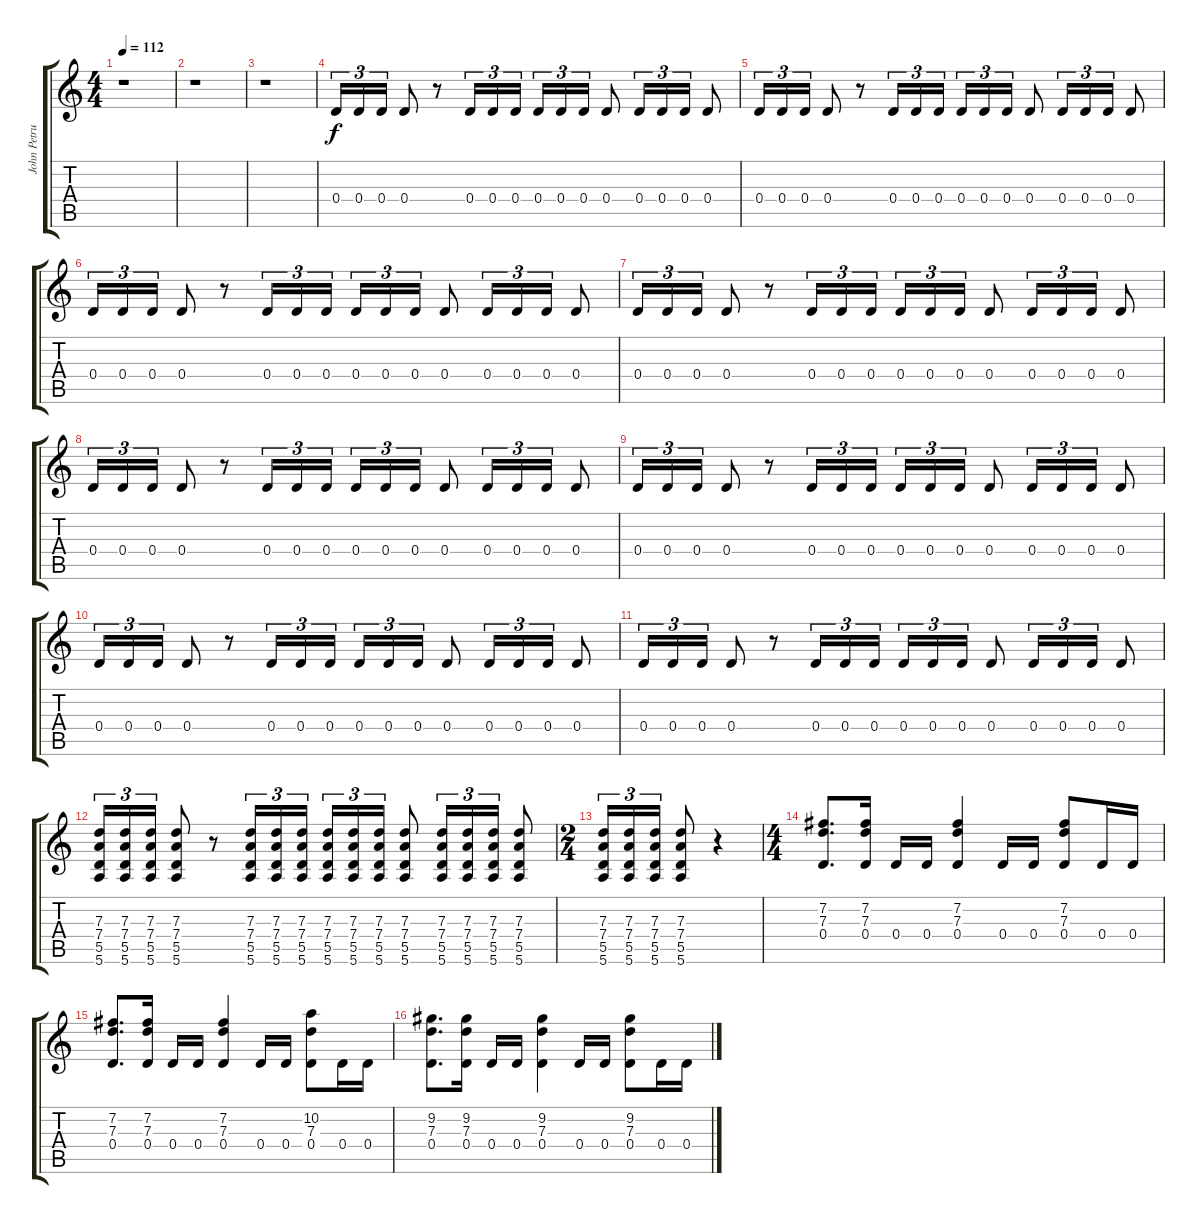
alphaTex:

\track ("John Petrucci" "John Petru") {instrument distortionguitar}
\staff {score tabs}
\tuning (E4 B3 G3 D3 A2 E2) {hide}
\ts (4 4)
\tempo 112
\clef g2
\ks c
r.1{dy f instrument distortionguitar} |
r.1 |
r.1 |
0.4.16{tu (3 2)} 0.4.16{tu (3 2)} 0.4.16{tu (3 2)} 0.4.8 r.8 0.4.16{tu (3 2)} 0.4.16{tu (3 2)} 0.4.16{tu (3 2)} 0.4.16{tu (3 2)} 0.4.16{tu (3 2)} 0.4.16{tu (3 2)} 0.4.8 0.4.16{tu (3 2)} 0.4.16{tu (3 2)} 0.4.16{tu (3 2)} 0.4.8 |
0.4.16{tu (3 2)} 0.4.16{tu (3 2)} 0.4.16{tu (3 2)} 0.4.8 r.8 0.4.16{tu (3 2)} 0.4.16{tu (3 2)} 0.4.16{tu (3 2)} 0.4.16{tu (3 2)} 0.4.16{tu (3 2)} 0.4.16{tu (3 2)} 0.4.8 0.4.16{tu (3 2)} 0.4.16{tu (3 2)} 0.4.16{tu (3 2)} 0.4.8 |
0.4.16{tu (3 2)} 0.4.16{tu (3 2)} 0.4.16{tu (3 2)} 0.4.8 r.8 0.4.16{tu (3 2)} 0.4.16{tu (3 2)} 0.4.16{tu (3 2)} 0.4.16{tu (3 2)} 0.4.16{tu (3 2)} 0.4.16{tu (3 2)} 0.4.8 0.4.16{tu (3 2)} 0.4.16{tu (3 2)} 0.4.16{tu (3 2)} 0.4.8 |
0.4.16{tu (3 2)} 0.4.16{tu (3 2)} 0.4.16{tu (3 2)} 0.4.8 r.8 0.4.16{tu (3 2)} 0.4.16{tu (3 2)} 0.4.16{tu (3 2)} 0.4.16{tu (3 2)} 0.4.16{tu (3 2)} 0.4.16{tu (3 2)} 0.4.8 0.4.16{tu (3 2)} 0.4.16{tu (3 2)} 0.4.16{tu (3 2)} 0.4.8 |
0.4.16{tu (3 2)} 0.4.16{tu (3 2)} 0.4.16{tu (3 2)} 0.4.8 r.8 0.4.16{tu (3 2)} 0.4.16{tu (3 2)} 0.4.16{tu (3 2)} 0.4.16{tu (3 2)} 0.4.16{tu (3 2)} 0.4.16{tu (3 2)} 0.4.8 0.4.16{tu (3 2)} 0.4.16{tu (3 2)} 0.4.16{tu (3 2)} 0.4.8 |
0.4.16{tu (3 2)} 0.4.16{tu (3 2)} 0.4.16{tu (3 2)} 0.4.8 r.8 0.4.16{tu (3 2)} 0.4.16{tu (3 2)} 0.4.16{tu (3 2)} 0.4.16{tu (3 2)} 0.4.16{tu (3 2)} 0.4.16{tu (3 2)} 0.4.8 0.4.16{tu (3 2)} 0.4.16{tu (3 2)} 0.4.16{tu (3 2)} 0.4.8 |
0.4.16{tu (3 2)} 0.4.16{tu (3 2)} 0.4.16{tu (3 2)} 0.4.8 r.8 0.4.16{tu (3 2)} 0.4.16{tu (3 2)} 0.4.16{tu (3 2)} 0.4.16{tu (3 2)} 0.4.16{tu (3 2)} 0.4.16{tu (3 2)} 0.4.8 0.4.16{tu (3 2)} 0.4.16{tu (3 2)} 0.4.16{tu (3 2)} 0.4.8 |
0.4.16{tu (3 2)} 0.4.16{tu (3 2)} 0.4.16{tu (3 2)} 0.4.8 r.8 0.4.16{tu (3 2)} 0.4.16{tu (3 2)} 0.4.16{tu (3 2)} 0.4.16{tu (3 2)} 0.4.16{tu (3 2)} 0.4.16{tu (3 2)} 0.4.8 0.4.16{tu (3 2)} 0.4.16{tu (3 2)} 0.4.16{tu (3 2)} 0.4.8 |
(7.3 7.4 5.5 5.6).16{tu (3 2)} (7.3 7.4 5.5 5.6).16{tu (3 2)} (7.3 7.4 5.5 5.6).16{tu (3 2)} (7.3 7.4 5.5 5.6).8 r.8 (7.3 7.4 5.5 5.6).16{tu (3 2)} (7.3 7.4 5.5 5.6).16{tu (3 2)} (7.3 7.4 5.5 5.6).16{tu (3 2)} (7.3 7.4 5.5 5.6).16{tu (3 2)} (7.3 7.4 5.5 5.6).16{tu (3 2)} (7.3 7.4 5.5 5.6).16{tu (3 2)} (7.3 7.4 5.5 5.6).8 (7.3 7.4 5.5 5.6).16{tu (3 2)} (7.3 7.4 5.5 5.6).16{tu (3 2)} (7.3 7.4 5.5 5.6).16{tu (3 2)} (7.3 7.4 5.5 5.6).8 |
\ts (2 4)
(7.3 7.4 5.5 5.6).16{tu (3 2)} (7.3 7.4 5.5 5.6).16{tu (3 2)} (7.3 7.4 5.5 5.6).16{tu (3 2)} (7.3 7.4 5.5 5.6).8 r.4 |
\ts (4 4)
(7.2 7.3 0.4).8{d} (7.2 7.3 0.4).16 0.4.16 0.4.16 (7.2 7.3 0.4).4 0.4.16 0.4.16 (7.2 7.3 0.4).8 0.4.16 0.4.16 |
(7.2 7.3 0.4).8{d} (7.2 7.3 0.4).16 0.4.16 0.4.16 (7.2 7.3 0.4).4 0.4.16 0.4.16 (10.2 7.3 0.4).8 0.4.16 0.4.16 |
(9.2 7.3 0.4).8{d} (9.2 7.3 0.4).16 0.4.16 0.4.16 (9.2 7.3 0.4).4 0.4.16 0.4.16 (9.2 7.3 0.4).8 0.4.16 0.4.16
